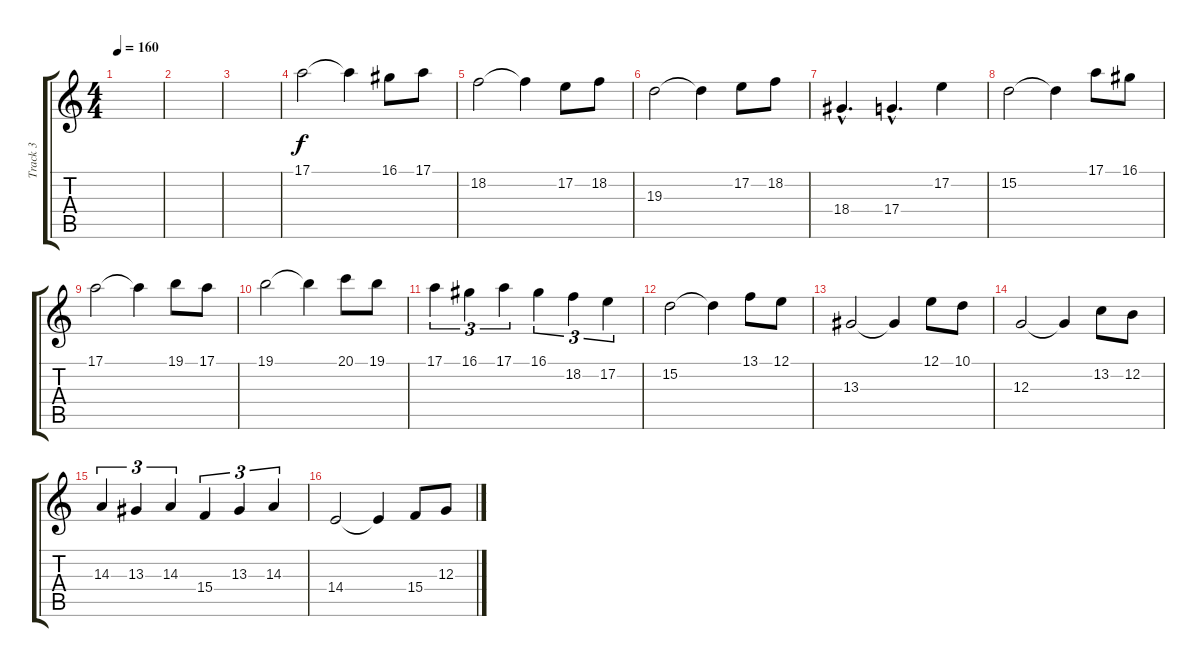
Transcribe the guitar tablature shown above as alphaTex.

\track ("Track 3" "Track 3") {instrument stringensemble1}
\staff {score tabs}
\tuning (E4 B3 G3 D3 A2 E2) {hide}
\ts (4 4)
\tempo 160
\clef g2
\ks c
|
|
|
17.1.2{volume 16} 17.1{t}.4 16.1.8 17.1.8 |
18.2.2 18.2{t}.4 17.2.8 18.2.8 |
19.3.2 19.3{t}.4 17.2.8 18.2.8 |
18.4{hac}.4{d} 17.4{hac}.4{d} 17.2.4 |
15.2.2 15.2{t}.4 17.1.8 16.1.8 |
17.1.2 17.1{t}.4 19.1.8 17.1.8 |
19.1.2 19.1{t}.4 20.1.8 19.1.8 |
17.1.4{tu (3 2)} 16.1.4{tu (3 2)} 17.1.4{tu (3 2)} 16.1.4{tu (3 2)} 18.2.4{tu (3 2)} 17.2.4{tu (3 2)} |
15.2.2 15.2{t}.4 13.1.8 12.1.8 |
13.3.2 13.3{t}.4 12.1.8 10.1.8 |
12.3.2 12.3{t}.4 13.2.8 12.2.8 |
14.3.4{tu (3 2)} 13.3.4{tu (3 2)} 14.3.4{tu (3 2)} 15.4.4{tu (3 2)} 13.3.4{tu (3 2)} 14.3.4{tu (3 2)} |
14.4.2 14.4{t}.4 15.4.8 12.3.8
